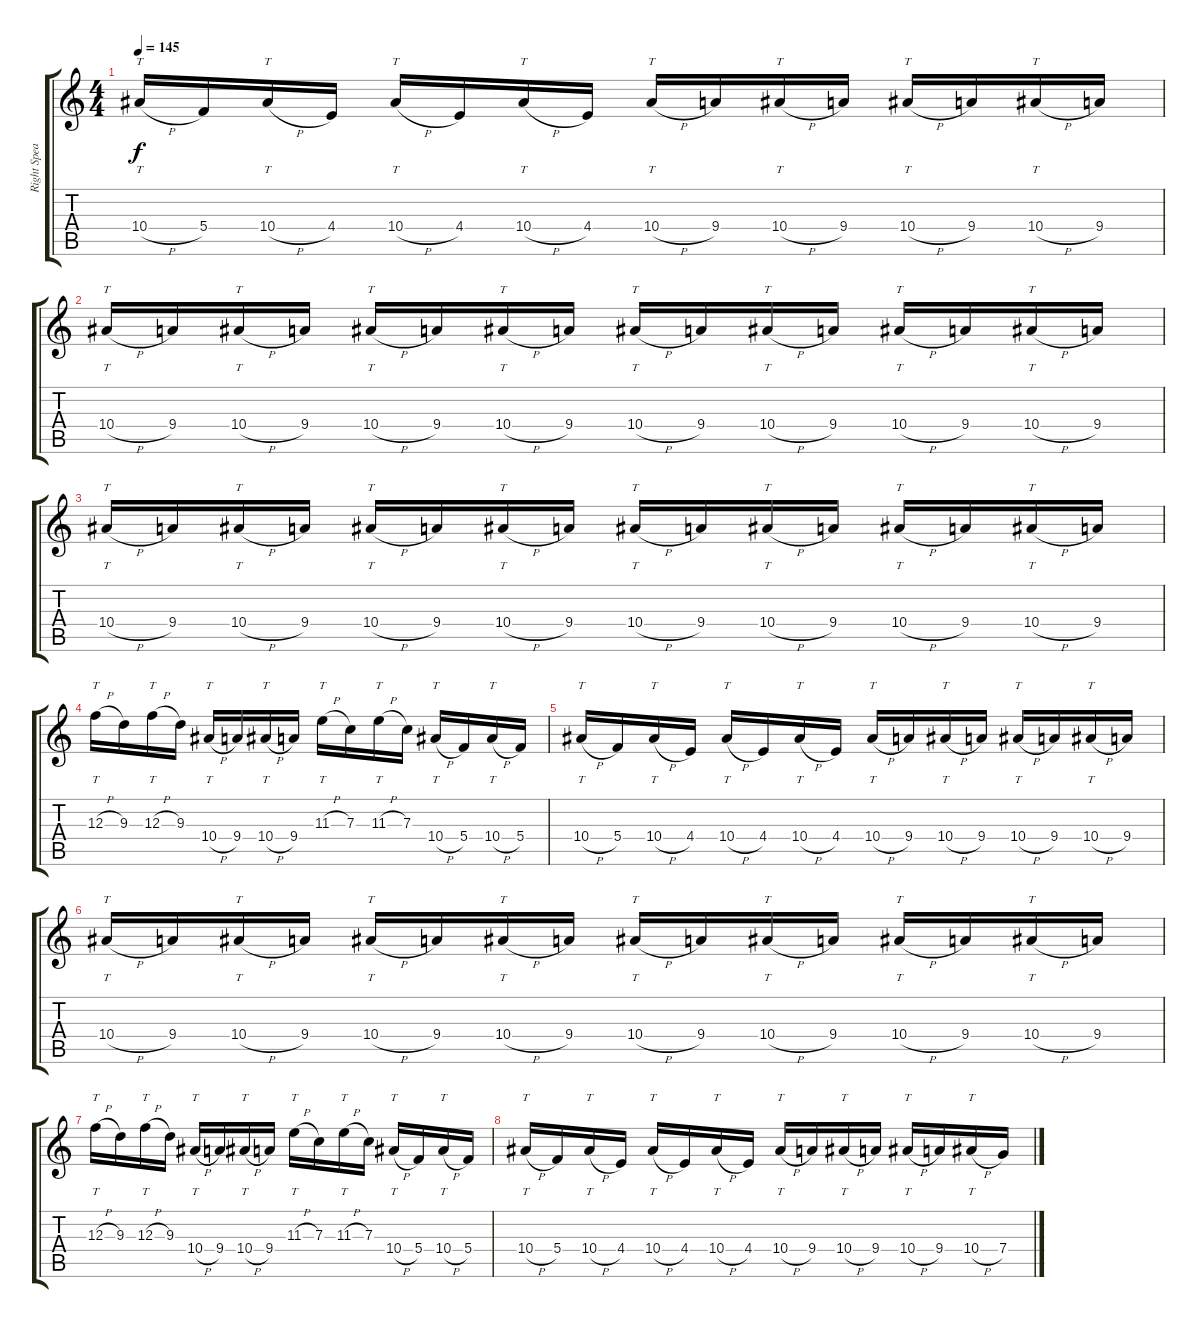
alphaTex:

\track ("Right Speaker 1" "Right Spea") {instrument distortionguitar}
\staff {score tabs}
\tuning (D4 A3 F3 C3 G2 D2) {hide}
\ts (4 4)
\tempo 145
\clef g2
\ks c
10.4{h}.16{tt dy f} 5.4.16 10.4{h}.16{tt} 4.4.16 10.4{h}.16{tt} 4.4.16 10.4{h}.16{tt} 4.4.16 10.4{h}.16{tt} 9.4.16 10.4{h}.16{tt} 9.4.16 10.4{h}.16{tt} 9.4.16 10.4{h}.16{tt} 9.4.16 |
10.4{h}.16{tt} 9.4.16 10.4{h}.16{tt} 9.4.16 10.4{h}.16{tt} 9.4.16 10.4{h}.16{tt} 9.4.16 10.4{h}.16{tt} 9.4.16 10.4{h}.16{tt} 9.4.16 10.4{h}.16{tt} 9.4.16 10.4{h}.16{tt} 9.4.16 |
10.4{h}.16{tt} 9.4.16 10.4{h}.16{tt} 9.4.16 10.4{h}.16{tt} 9.4.16 10.4{h}.16{tt} 9.4.16 10.4{h}.16{tt} 9.4.16 10.4{h}.16{tt} 9.4.16 10.4{h}.16{tt} 9.4.16 10.4{h}.16{tt} 9.4.16 |
12.3{h}.16{tt} 9.3.16 12.3{h}.16{tt} 9.3.16 10.4{h}.16{tt} 9.4.16 10.4{h}.16{tt} 9.4.16 11.3{h}.16{tt} 7.3.16 11.3{h}.16{tt} 7.3.16 10.4{h}.16{tt} 5.4.16 10.4{h}.16{tt} 5.4.16 |
10.4{h}.16{tt} 5.4.16 10.4{h}.16{tt} 4.4.16 10.4{h}.16{tt} 4.4.16 10.4{h}.16{tt} 4.4.16 10.4{h}.16{tt} 9.4.16 10.4{h}.16{tt} 9.4.16 10.4{h}.16{tt} 9.4.16 10.4{h}.16{tt} 9.4.16 |
10.4{h}.16{tt} 9.4.16 10.4{h}.16{tt} 9.4.16 10.4{h}.16{tt} 9.4.16 10.4{h}.16{tt} 9.4.16 10.4{h}.16{tt} 9.4.16 10.4{h}.16{tt} 9.4.16 10.4{h}.16{tt} 9.4.16 10.4{h}.16{tt} 9.4.16 |
12.3{h}.16{tt} 9.3.16 12.3{h}.16{tt} 9.3.16 10.4{h}.16{tt} 9.4.16 10.4{h}.16{tt} 9.4.16 11.3{h}.16{tt} 7.3.16 11.3{h}.16{tt} 7.3.16 10.4{h}.16{tt} 5.4.16 10.4{h}.16{tt} 5.4.16 |
10.4{h}.16{tt} 5.4.16 10.4{h}.16{tt} 4.4.16 10.4{h}.16{tt} 4.4.16 10.4{h}.16{tt} 4.4.16 10.4{h}.16{tt} 9.4.16 10.4{h}.16{tt} 9.4.16 10.4{h}.16{tt} 9.4.16 10.4{h}.16{tt} 7.4.16
